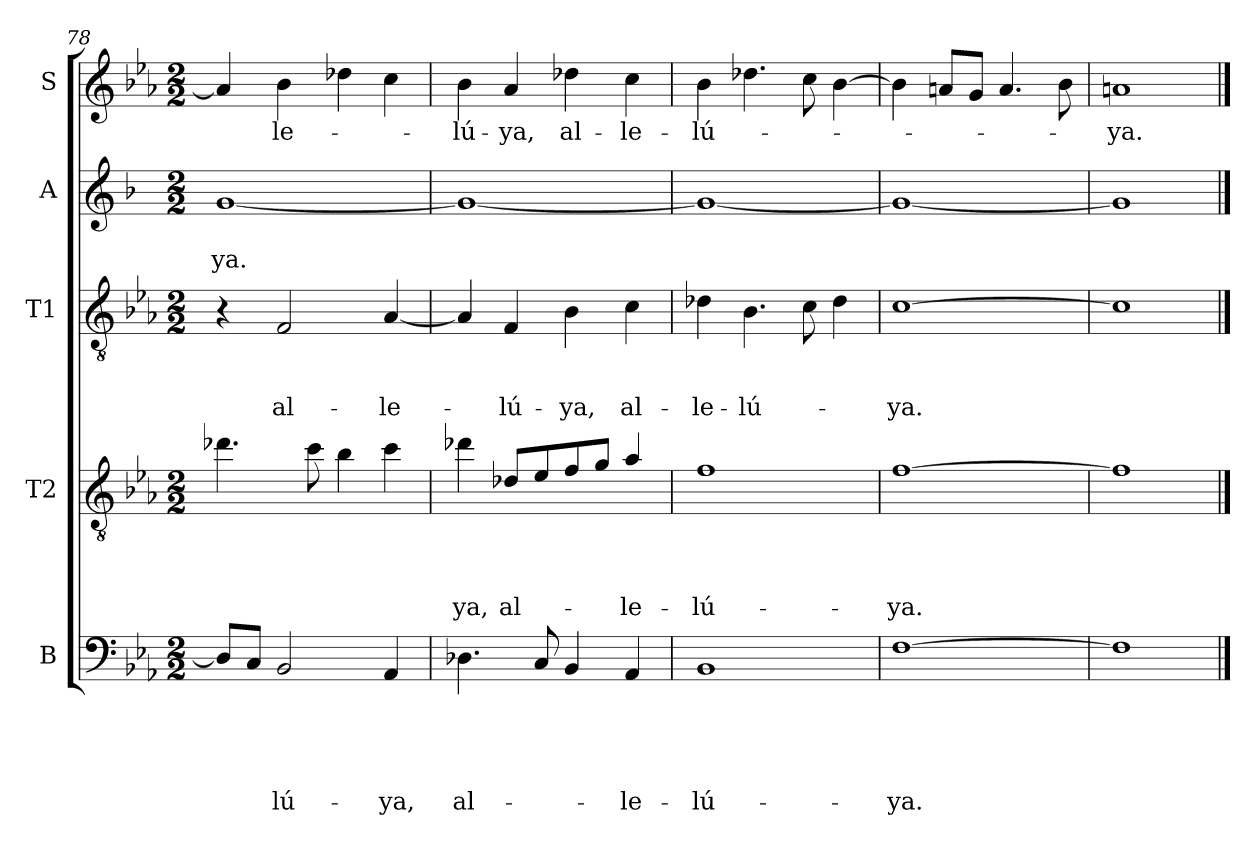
**kern	**text	**text	**text	**text	**text	**kern	**text	**text	**text	**text	**kern	**text	**text	**text	**kern	**text	**text	**kern	**text
*part5	*part5	*part5	*part5	*part5	*part5	*part4	*part4	*part4	*part4	*part4	*part3	*part3	*part3	*part3	*part2	*part2	*part2	*part1	*part1
*staff5	*staff5	*staff5	*staff5	*staff5	*staff5	*staff4	*staff4	*staff4	*staff4	*staff4	*staff3	*staff3	*staff3	*staff3	*staff2	*staff2	*staff2	*staff1	*staff1
*I"B	*	*	*	*	*	*I"T2	*	*	*	*	*I"T1	*	*	*	*I"A	*	*	*I"S	*
*clefF4	*	*	*	*	*	*clefGv2	*	*	*	*	*clefGv2	*	*	*	*clefG2	*	*	*clefG2	*
*	*	*	*	*	*	*ITrd8c14	*	*	*	*	*	*	*	*	*ITrd1c2	*	*	*	*
*k[b-e-a-]	*	*	*	*	*	*k[b-e-a-]	*	*	*	*	*k[b-e-a-]	*	*	*	*k[b-e-a-]	*	*	*k[b-e-a-]	*
*E-:	*	*	*	*	*	*E-:	*	*	*	*	*E-:	*	*	*	*E-:	*	*	*E-:	*
*M2/2	*	*	*	*	*	*M2/2	*	*	*	*	*M2/2	*	*	*	*M2/2	*	*	*M2/2	*
=78	=78	=78	=78	=78	=78	=78	=78	=78	=78	=78	=78	=78	=78	=78	=78	=78	=78	=78	=78
!	!	!	!	!	!	!	!	!	!	!	!	!	!	!	!	!	!LO:LY:b	!	!
8D-/L]	.	.	.	.	.	4.d-\	.	.	.	.	4r	.	.	.	[1f	.	-ya.	4a-/]	.
8C/J	.	.	.	.	.	.	.	.	.	.	.	.	.	.	.	.	.	.	.
!	!	!	!	!	!LO:LY:b	!	!	!	!	!	!	!	!	!LO:LY:b	!	!	!	!	!LO:LY:b
2BB-/	.	.	.	.	-lú-	.	.	.	.	.	2F/	.	.	al-	.	.	.	4b-\	-le-
.	.	.	.	.	.	8c\	.	.	.	.	.	.	.	.	.	.	.	.	.
.	.	.	.	.	.	4B-\	.	.	.	.	.	.	.	.	.	.	.	4dd-X\	.
!	!	!	!	!	!LO:LY:b	!	!	!	!	!	!	!	!	!LO:LY:b	!	!	!	!	!
4AA-/	.	.	.	.	-ya,	4c\	.	.	.	.	[4A-/	.	.	-le-	.	.	.	4cc\	.
=79	=79	=79	=79	=79	=79	=79	=79	=79	=79	=79	=79	=79	=79	=79	=79	=79	=79	=79	=79
!	!	!	!	!	!LO:LY:b	!	!	!	!	!LO:LY:b	!	!	!	!	!	!	!	!	!LO:LY:b
4.D-\	.	.	.	.	al-	4d-X\	.	.	.	-ya,	4A-/]	.	.	.	1f_	.	.	4b-\	-lú-
!	!	!	!	!	!	!	!	!	!	!LO:LY:b	!	!	!	!LO:LY:b	!	!	!	!	!LO:LY:b
.	.	.	.	.	.	8D-X/L	.	.	.	al-	4F/	.	.	-lú-	.	.	.	4a-/	-ya,
8C/	.	.	.	.	.	8E-/	.	.	.	.	.	.	.	.	.	.	.	.	.
!	!	!	!	!	!	!	!	!	!	!	!	!	!	!LO:LY:b	!	!	!	!	!LO:LY:b
4BB-/	.	.	.	.	.	8F/	.	.	.	.	4B-\	.	.	-ya,	.	.	.	4dd-\	al-
.	.	.	.	.	.	8G/J	.	.	.	.	.	.	.	.	.	.	.	.	.
!	!	!	!	!	!LO:LY:b	!	!	!	!	!LO:LY:b	!	!	!	!LO:LY:b	!	!	!	!	!LO:LY:b
4AA-/	.	.	.	.	-le-	4A-/	.	.	.	-le-	4c\	.	.	al-	.	.	.	4cc\	-le-
=80	=80	=80	=80	=80	=80	=80	=80	=80	=80	=80	=80	=80	=80	=80	=80	=80	=80	=80	=80
!	!	!	!	!	!LO:LY:b	!	!	!	!	!LO:LY:b	!	!	!	!LO:LY:b	!	!	!	!	!LO:LY:b
1BB-	.	.	.	.	-lú-	1F	.	.	.	-lú-	4d-X\	.	.	-le-	1f_	.	.	4b-\	-lú-
!	!	!	!	!	!	!	!	!	!	!	!	!	!	!LO:LY:b	!	!	!	!	!
.	.	.	.	.	.	.	.	.	.	.	4.B-\	.	.	-lú-	.	.	.	4.dd-X\	.
.	.	.	.	.	.	.	.	.	.	.	8c\	.	.	.	.	.	.	8cc\	.
.	.	.	.	.	.	.	.	.	.	.	4d-\	.	.	.	.	.	.	[4b-\	.
=81	=81	=81	=81	=81	=81	=81	=81	=81	=81	=81	=81	=81	=81	=81	=81	=81	=81	=81	=81
!	!	!	!	!	!LO:LY:b	!	!	!	!	!LO:LY:b	!	!	!	!LO:LY:b	!	!	!	!	!
[1F	.	.	.	.	-ya.	[1F	.	.	.	-ya.	[1c	.	.	-ya.	1f_	.	.	4b-\]	.
.	.	.	.	.	.	.	.	.	.	.	.	.	.	.	.	.	.	8a/L	.
.	.	.	.	.	.	.	.	.	.	.	.	.	.	.	.	.	.	8g/J	.
.	.	.	.	.	.	.	.	.	.	.	.	.	.	.	.	.	.	4.a/	.
.	.	.	.	.	.	.	.	.	.	.	.	.	.	.	.	.	.	8b-\	.
=82	=82	=82	=82	=82	=82	=82	=82	=82	=82	=82	=82	=82	=82	=82	=82	=82	=82	=82	=82
!	!	!	!	!	!	!	!	!	!	!	!	!	!	!	!	!	!	!	!LO:LY:b
1F]	.	.	.	.	.	1F]	.	.	.	.	1c]	.	.	.	1f]	.	.	1a	-ya.
==	==	==	==	==	==	==	==	==	==	==	==	==	==	==	==	==	==	==	==
*-	*-	*-	*-	*-	*-	*-	*-	*-	*-	*-	*-	*-	*-	*-	*-	*-	*-	*-	*-
